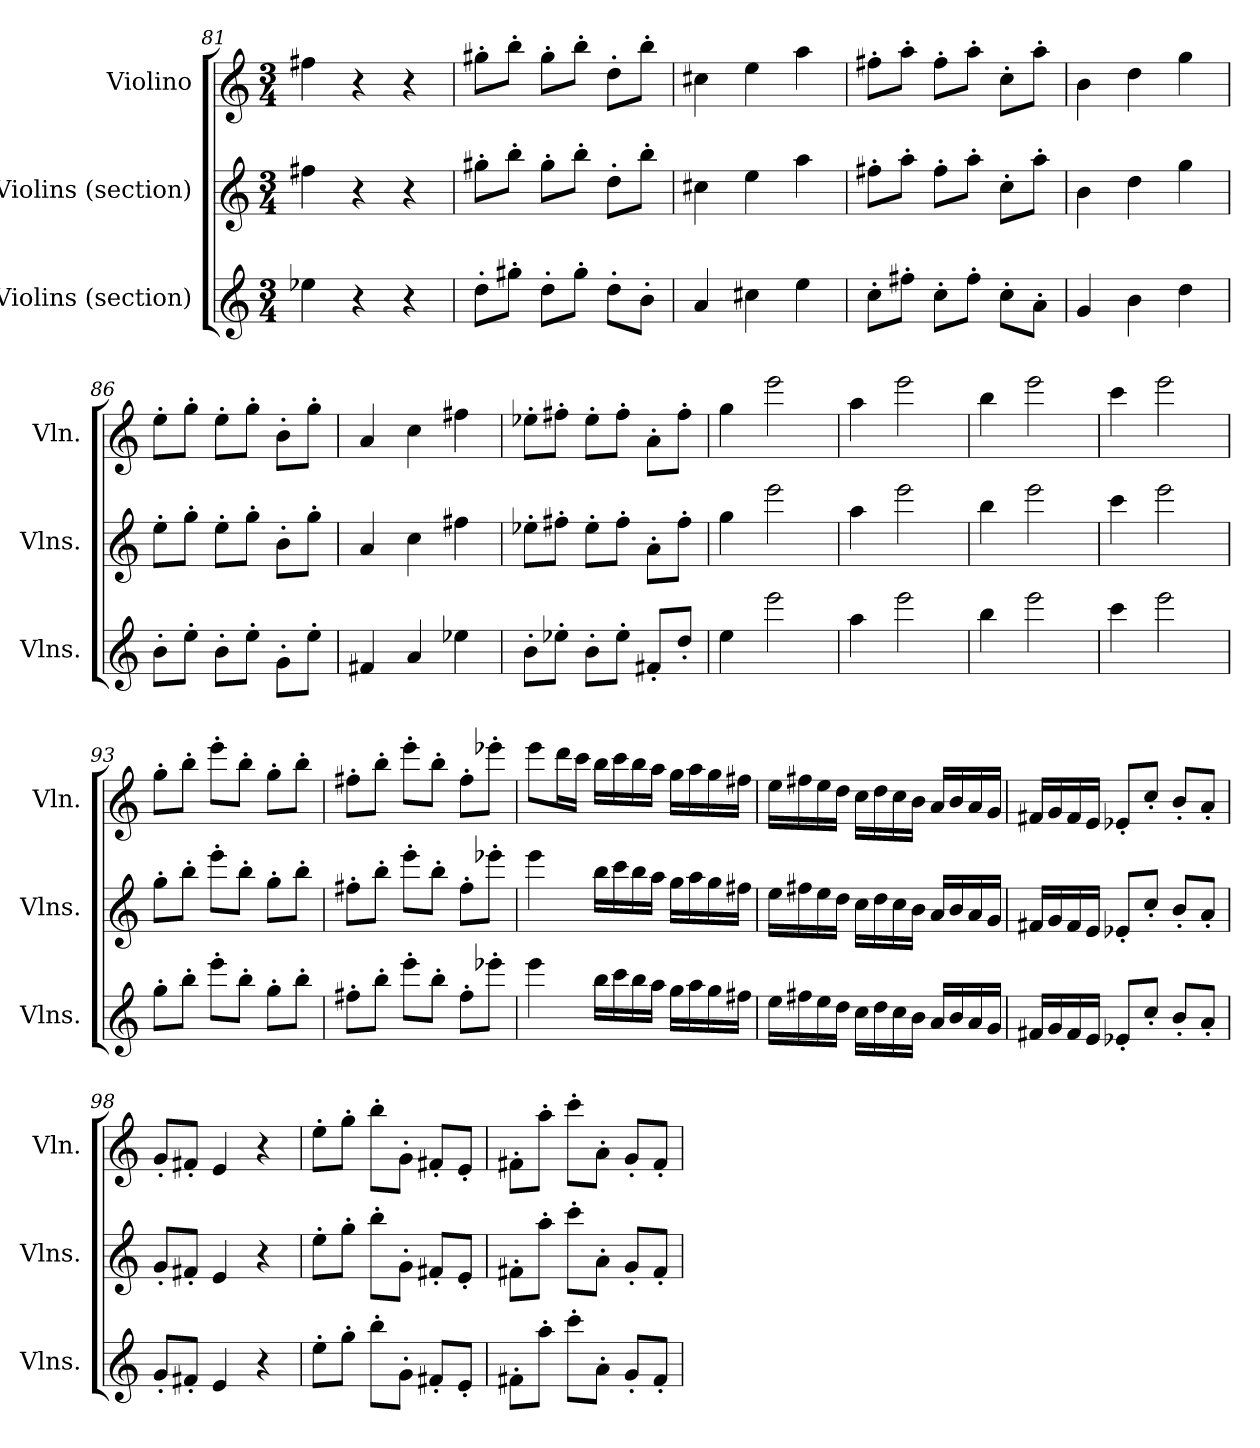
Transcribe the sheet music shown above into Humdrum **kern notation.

**kern	**kern	**kern
*part3	*part2	*part1
*staff3	*staff2	*staff1
*I"Violins (section)	*I"Violins (section)	*I"Violino
*I'Vlns.	*I'Vlns.	*I'Vln.
*clefG2	*clefG2	*clefG2
*k[]	*k[]	*k[]
*M3/4	*M3/4	*M3/4
=81	=81	=81
4ee-X\	4ff#X\	4ff#X\
4r	4r	4r
4r	4r	4r
!!LO:LB:g=z
=82	=82	=82
8dd'\L	8gg#X'\L	8gg#X'\L
8gg#X'\J	8bb'\J	8bb'\J
8dd'\L	8gg#'\L	8gg#'\L
8gg#'\J	8bb'\J	8bb'\J
8dd'\L	8dd'\L	8dd'\L
8b'\J	8bb'\J	8bb'\J
=83	=83	=83
4a/	4cc#X\	4cc#X\
4cc#X\	4ee\	4ee\
4ee\	4aa\	4aa\
=84	=84	=84
8cc'\L	8ff#X'\L	8ff#X'\L
8ff#X'\J	8aa'\J	8aa'\J
8cc'\L	8ff#'\L	8ff#'\L
8ff#'\J	8aa'\J	8aa'\J
8cc'\L	8cc'\L	8cc'\L
8a'\J	8aa'\J	8aa'\J
=85	=85	=85
4g/	4b\	4b\
4b\	4dd\	4dd\
4dd\	4gg\	4gg\
=86	=86	=86
8b'\L	8ee'\L	8ee'\L
8ee'\J	8gg'\J	8gg'\J
8b'\L	8ee'\L	8ee'\L
8ee'\J	8gg'\J	8gg'\J
8g'\L	8b'\L	8b'\L
8ee'\J	8gg'\J	8gg'\J
=87	=87	=87
4f#X/	4a/	4a/
4a/	4cc\	4cc\
4ee-X\	4ff#X\	4ff#X\
!!LO:LB:g=z
=88	=88	=88
8b'\L	8ee-X'\L	8ee-X'\L
8ee-X'\J	8ff#X'\J	8ff#X'\J
8b'\L	8ee-'\L	8ee-'\L
8ee-'\J	8ff#'\J	8ff#'\J
8f#X'/L	8a'\L	8a'\L
8dd'/J	8ff#'\J	8ff#'\J
=89	=89	=89
4ee\	4gg\	4gg\
2eee\	2eee\	2eee\
=90	=90	=90
4aa\	4aa\	4aa\
2eee\	2eee\	2eee\
=91	=91	=91
4bb\	4bb\	4bb\
2eee\	2eee\	2eee\
=92	=92	=92
4ccc\	4ccc\	4ccc\
2eee\	2eee\	2eee\
=93	=93	=93
8gg'\L	8gg'\L	8gg'\L
8bb'\J	8bb'\J	8bb'\J
8eee'\L	8eee'\L	8eee'\L
8bb'\J	8bb'\J	8bb'\J
8gg'\L	8gg'\L	8gg'\L
8bb'\J	8bb'\J	8bb'\J
=94	=94	=94
8ff#X'\L	8ff#X'\L	8ff#X'\L
8bb'\J	8bb'\J	8bb'\J
8eee'\L	8eee'\L	8eee'\L
8bb'\J	8bb'\J	8bb'\J
8ff#'\L	8ff#'\L	8ff#'\L
8eee-X'\J	8eee-X'\J	8eee-X'\J
!!LO:LB:g=z
=95	=95	=95
4eee\	4eee\	8eee\L
.	.	16ddd\L
.	.	16ccc\JJ
16bb\LL	16bb\LL	16bb\LL
16ccc\	16ccc\	16ccc\
16bb\	16bb\	16bb\
16aa\JJ	16aa\JJ	16aa\JJ
16gg\LL	16gg\LL	16gg\LL
16aa\	16aa\	16aa\
16gg\	16gg\	16gg\
16ff#X\JJ	16ff#X\JJ	16ff#X\JJ
=96	=96	=96
16ee\LL	16ee\LL	16ee\LL
16ff#X\	16ff#X\	16ff#X\
16ee\	16ee\	16ee\
16dd\JJ	16dd\JJ	16dd\JJ
16cc\LL	16cc\LL	16cc\LL
16dd\	16dd\	16dd\
16cc\	16cc\	16cc\
16b\JJ	16b\JJ	16b\JJ
16a/LL	16a/LL	16a/LL
16b/	16b/	16b/
16a/	16a/	16a/
16g/JJ	16g/JJ	16g/JJ
=97	=97	=97
16f#X/LL	16f#X/LL	16f#X/LL
16g/	16g/	16g/
16f#/	16f#/	16f#/
16e/JJ	16e/JJ	16e/JJ
8e-X'/L	8e-X'/L	8e-X'/L
8cc'/J	8cc'/J	8cc'/J
8b'/L	8b'/L	8b'/L
8a'/J	8a'/J	8a'/J
=98	=98	=98
8g'/L	8g'/L	8g'/L
8f#X'/J	8f#X'/J	8f#X'/J
4e/	4e/	4e/
4r	4r	4r
!!LO:PB:g=z
=99	=99	=99
8ee'\L	8ee'\L	8ee'\L
8gg'\J	8gg'\J	8gg'\J
8bb'\L	8bb'\L	8bb'\L
8g'\J	8g'\J	8g'\J
8f#X'/L	8f#X'/L	8f#X'/L
8e'/J	8e'/J	8e'/J
=100	=100	=100
8f#X'\L	8f#X'\L	8f#X'\L
8aa'\J	8aa'\J	8aa'\J
8ccc'\L	8ccc'\L	8ccc'\L
8a'\J	8a'\J	8a'\J
8g'/L	8g'/L	8g'/L
8f#'/J	8f#'/J	8f#'/J
=	=	=
*-	*-	*-
